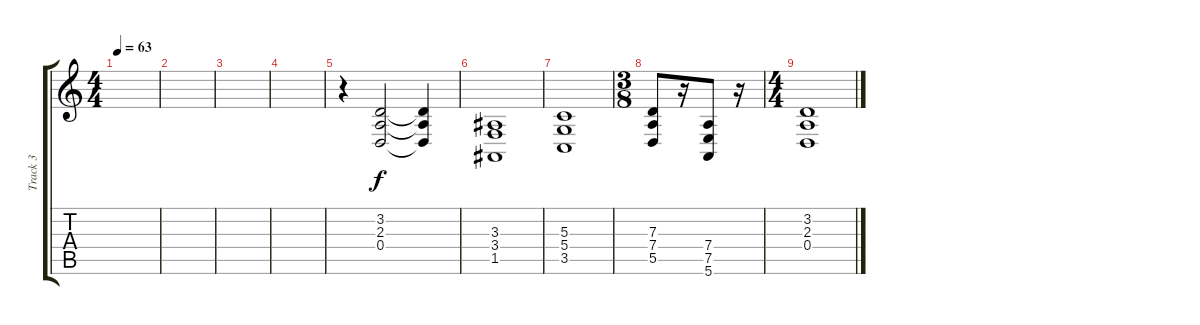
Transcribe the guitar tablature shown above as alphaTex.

\track ("Track 3" "Track 3") {instrument stringensemble2}
\staff {score tabs}
\tuning (E4 B3 G3 D3 A2 E2) {hide}
\ts (4 4)
\tempo 63
\clef g2
\ks c
|
|
|
|
r.4 (3.2 2.3 0.4).2 (3.2{t} 2.3{t} 0.4{t}).4 |
(3.3 3.4 1.5).1 |
(5.3 5.4 3.5).1 |
\ts (3 8)
(7.3 7.4 5.5).8 r.16 (7.4 7.5 5.6).8 r.16 |
\ts (4 4)
(3.2 2.3 0.4).1
